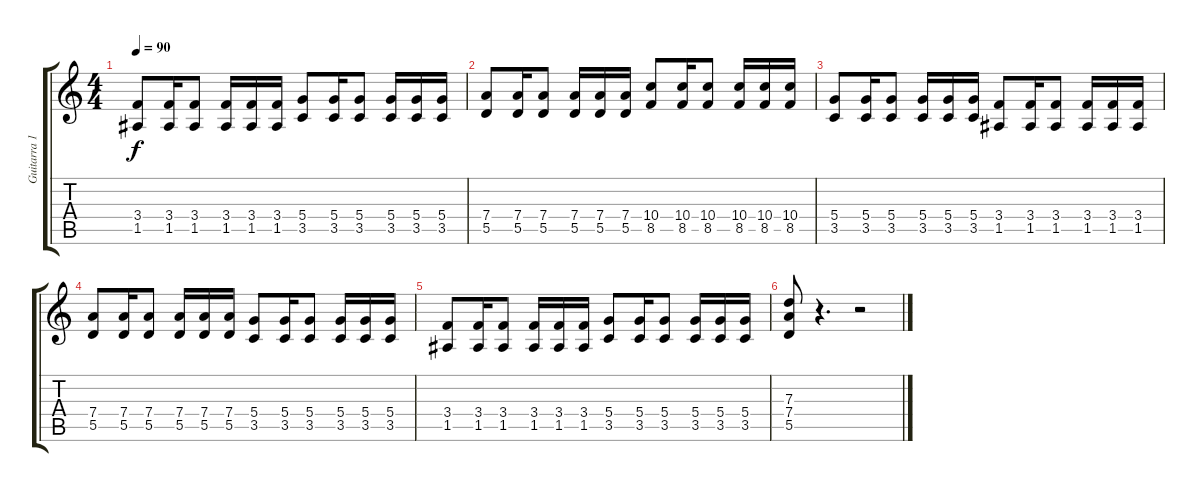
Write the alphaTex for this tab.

\track ("Guitarra 1" "Guitarra 1") {instrument distortionguitar}
\staff {score tabs}
\tuning (E4 B3 G3 D3 A2 E2) {hide}
\ts (4 4)
\tempo 90
\clef g2
\ks c
(3.4 1.5).8{dy f} (3.4 1.5).16 (3.4 1.5).8 (3.4 1.5).16 (3.4 1.5).16 (3.4 1.5).16 (5.4 3.5).8 (5.4 3.5).16 (5.4 3.5).8 (5.4 3.5).16 (5.4 3.5).16 (5.4 3.5).16 |
(7.4 5.5).8 (7.4 5.5).16 (7.4 5.5).8 (7.4 5.5).16 (7.4 5.5).16 (7.4 5.5).16 (10.4 8.5).8 (10.4 8.5).16 (10.4 8.5).8 (10.4 8.5).16 (10.4 8.5).16 (10.4 8.5).16 |
(5.4 3.5).8 (5.4 3.5).16 (5.4 3.5).8 (5.4 3.5).16 (5.4 3.5).16 (5.4 3.5).16 (3.4 1.5).8 (3.4 1.5).16 (3.4 1.5).8 (3.4 1.5).16 (3.4 1.5).16 (3.4 1.5).16 |
(7.4 5.5).8 (7.4 5.5).16 (7.4 5.5).8 (7.4 5.5).16 (7.4 5.5).16 (7.4 5.5).16 (5.4 3.5).8 (5.4 3.5).16 (5.4 3.5).8 (5.4 3.5).16 (5.4 3.5).16 (5.4 3.5).16 |
(3.4 1.5).8 (3.4 1.5).16 (3.4 1.5).8 (3.4 1.5).16 (3.4 1.5).16 (3.4 1.5).16 (5.4 3.5).8 (5.4 3.5).16 (5.4 3.5).8 (5.4 3.5).16 (5.4 3.5).16 (5.4 3.5).16 |
(7.3 7.4 5.5).8 r.4{d} r.2
